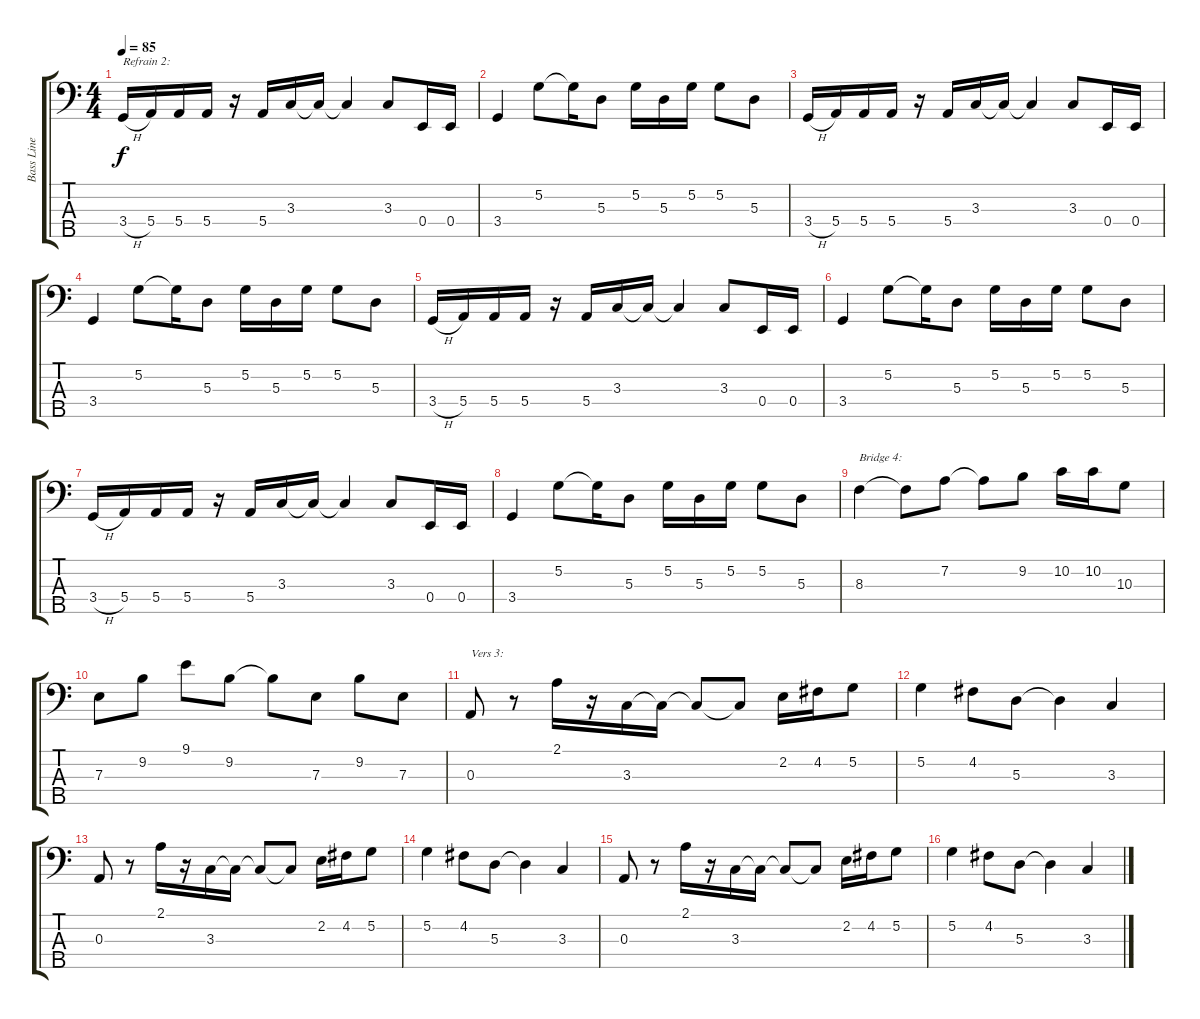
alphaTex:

\track ("Bass Line (Gudze):" "Bass Line ") {instrument electricbasspick}
\staff {score tabs}
\tuning (G2 D2 A1 E1 B0) {hide}
\ts (4 4)
\tempo 85
\clef f4
\ks c
3.4{h}.16{txt "Refrain 2:" dy f} 5.4.16 5.4.16 5.4.16 r.16 5.4.16 3.3.16 3.3{t}.16 3.3{t}.4 3.3.8 0.4.16 0.4.16 |
3.4.4 5.2.8 5.2{t}.16 5.3.8 5.2.16 5.3.16 5.2.16 5.2.8 5.3.8 |
3.4{h}.16 5.4.16 5.4.16 5.4.16 r.16 5.4.16 3.3.16 3.3{t}.16 3.3{t}.4 3.3.8 0.4.16 0.4.16 |
3.4.4 5.2.8 5.2{t}.16 5.3.8 5.2.16 5.3.16 5.2.16 5.2.8 5.3.8 |
3.4{h}.16 5.4.16 5.4.16 5.4.16 r.16 5.4.16 3.3.16 3.3{t}.16 3.3{t}.4 3.3.8 0.4.16 0.4.16 |
3.4.4 5.2.8 5.2{t}.16 5.3.8 5.2.16 5.3.16 5.2.16 5.2.8 5.3.8 |
3.4{h}.16 5.4.16 5.4.16 5.4.16 r.16 5.4.16 3.3.16 3.3{t}.16 3.3{t}.4 3.3.8 0.4.16 0.4.16 |
3.4.4 5.2.8 5.2{t}.16 5.3.8 5.2.16 5.3.16 5.2.16 5.2.8 5.3.8 |
8.3.4{txt "Bridge 4:"} 8.3{t}.8 7.2.8 7.2{t}.8 9.2.8 10.2.16 10.2.16 10.3.8 |
7.3.8 9.2.8 9.1.8 9.2.8 9.2{t}.8 7.3.8 9.2.8 7.3.8 |
0.3.8{txt "Vers 3:"} r.8 2.1.16 r.16 3.3.16 3.3{t}.16 3.3{t}.8 3.3{t}.8 2.2.16 4.2.16 5.2.8 |
5.2.4 4.2.8 5.3.8 5.3{t}.4 3.3.4 |
0.3.8 r.8 2.1.16 r.16 3.3.16 3.3{t}.16 3.3{t}.8 3.3{t}.8 2.2.16 4.2.16 5.2.8 |
5.2.4 4.2.8 5.3.8 5.3{t}.4 3.3.4 |
0.3.8 r.8 2.1.16 r.16 3.3.16 3.3{t}.16 3.3{t}.8 3.3{t}.8 2.2.16 4.2.16 5.2.8 |
5.2.4 4.2.8 5.3.8 5.3{t}.4 3.3.4
